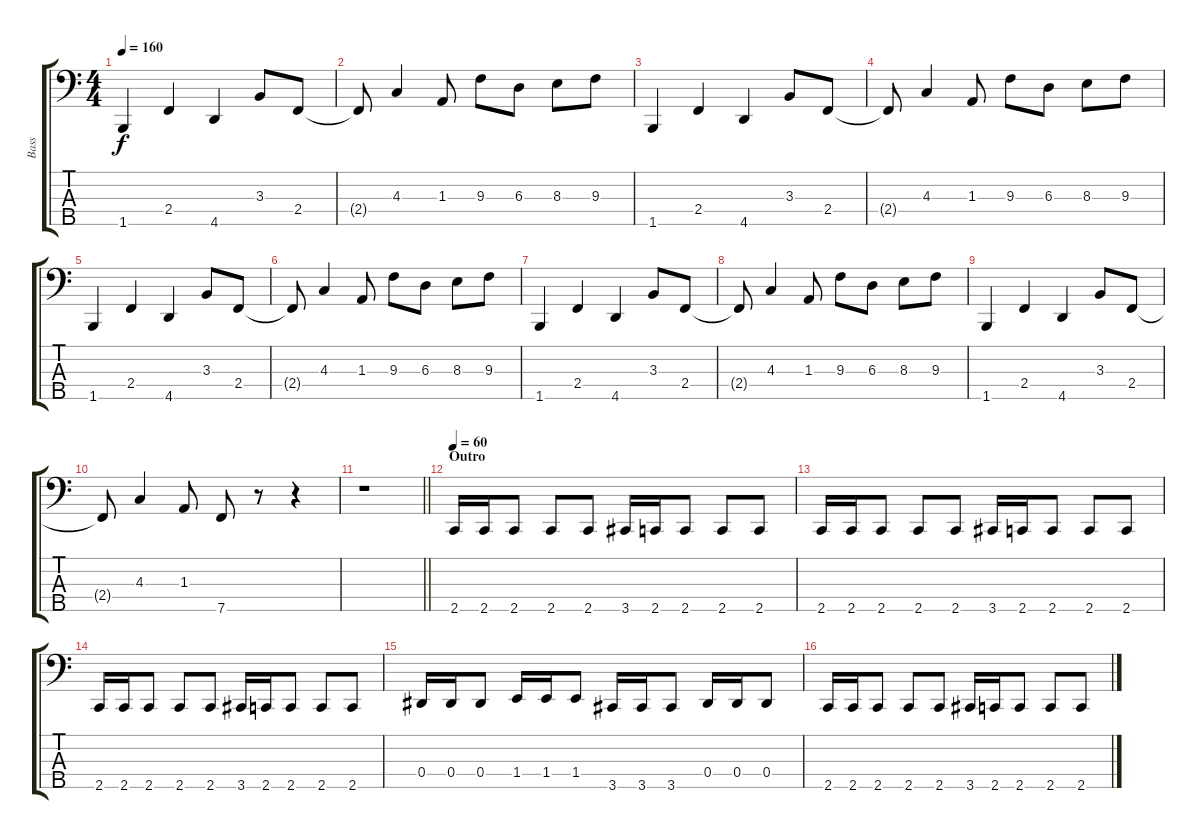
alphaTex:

\track ("Bass" "Bass") {instrument electricbassfinger}
\staff {score tabs}
\tuning (Gb2 Db2 Ab1 Eb1 Bb0) {hide}
\ts (4 4)
\tempo 160
\clef f4
\ks c
1.5.4{dy f} 2.4.4 4.5.4 3.3.8 2.4.8 |
2.4{t}.8 4.3.4 1.3.8 9.3.8 6.3.8 8.3.8 9.3.8 |
1.5.4 2.4.4 4.5.4 3.3.8 2.4.8 |
2.4{t}.8 4.3.4 1.3.8 9.3.8 6.3.8 8.3.8 9.3.8 |
1.5.4 2.4.4 4.5.4 3.3.8 2.4.8 |
2.4{t}.8 4.3.4 1.3.8 9.3.8 6.3.8 8.3.8 9.3.8 |
1.5.4 2.4.4 4.5.4 3.3.8 2.4.8 |
2.4{t}.8 4.3.4 1.3.8 9.3.8 6.3.8 8.3.8 9.3.8 |
1.5.4 2.4.4 4.5.4 3.3.8 2.4.8 |
2.4{t}.8 4.3.4 1.3.8 7.5.8 r.8 r.4 |
\barLineRight lightlight
r.1 |
\section ("" "Outro")
\tempo 60
2.5.16 2.5.16 2.5.8 2.5.8 2.5.8 3.5.16 2.5.16 2.5.8 2.5.8 2.5.8 |
2.5.16 2.5.16 2.5.8 2.5.8 2.5.8 3.5.16 2.5.16 2.5.8 2.5.8 2.5.8 |
2.5.16 2.5.16 2.5.8 2.5.8 2.5.8 3.5.16 2.5.16 2.5.8 2.5.8 2.5.8 |
0.4.16 0.4.16 0.4.8 1.4.16 1.4.16 1.4.8 3.5.16 3.5.16 3.5.8 0.4.16 0.4.16 0.4.8 |
2.5.16 2.5.16 2.5.8 2.5.8 2.5.8 3.5.16 2.5.16 2.5.8 2.5.8 2.5.8
